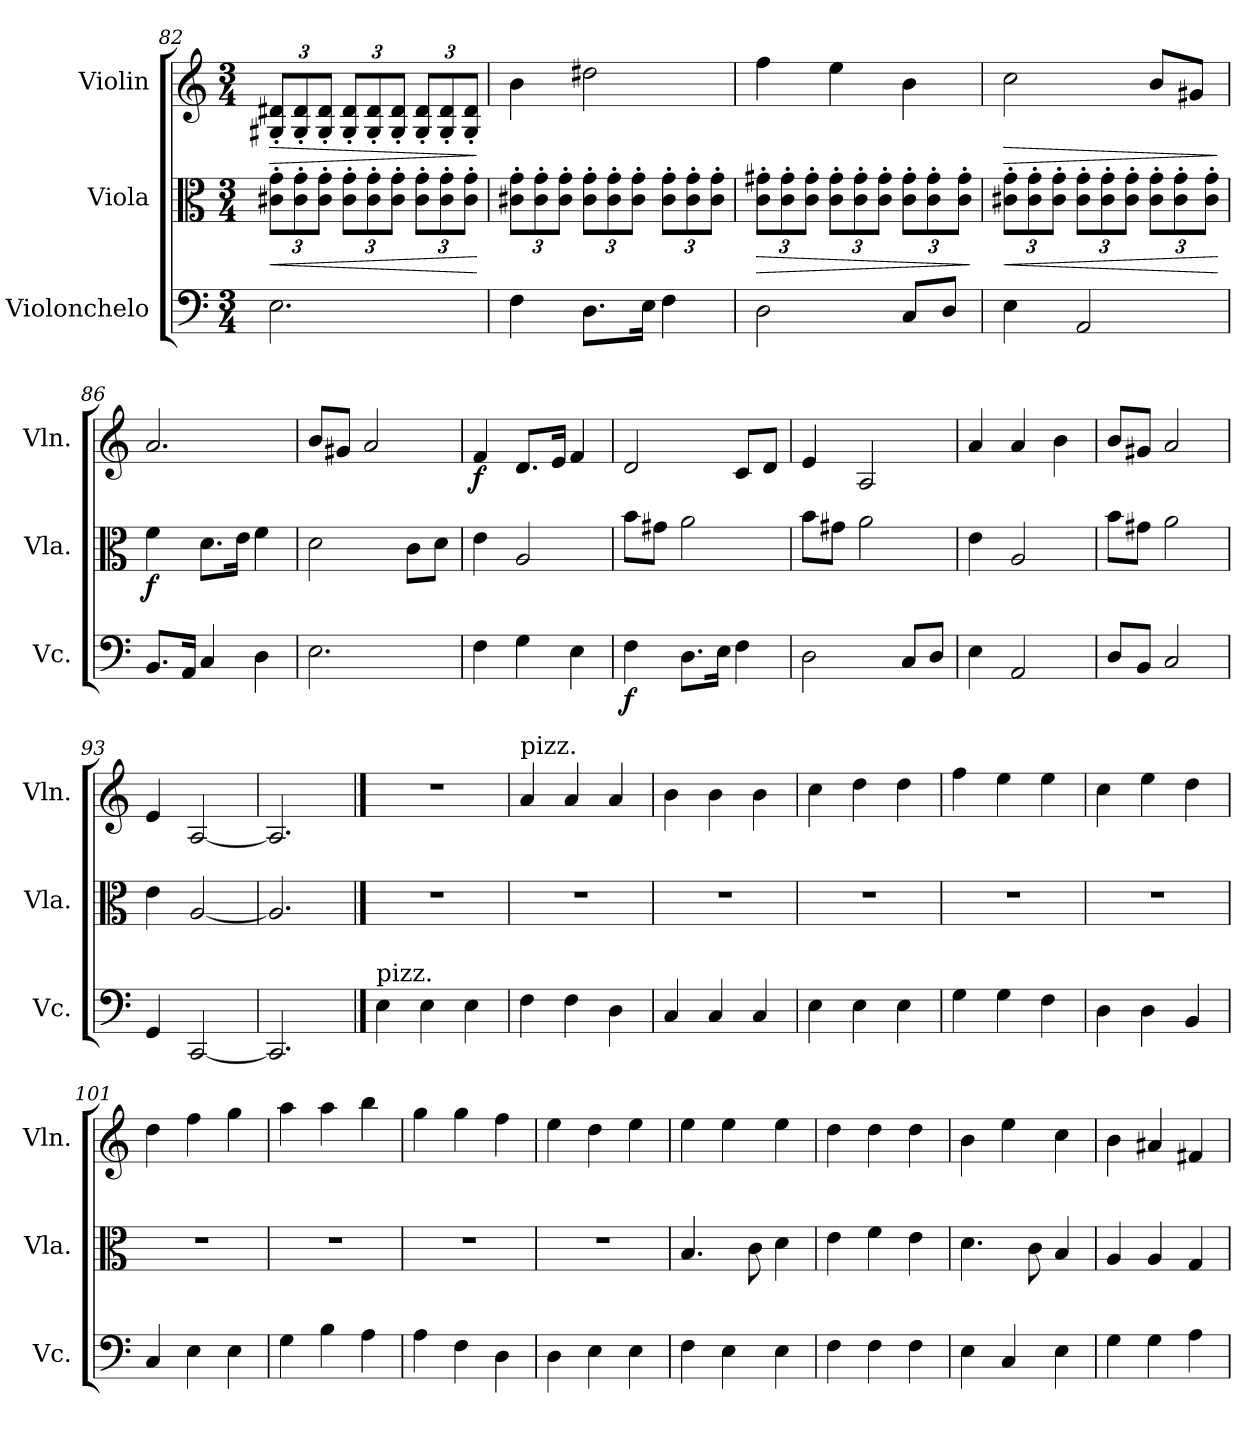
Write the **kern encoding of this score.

**kern	**dynam	**kern	**dynam	**kern	**dynam
*part3	*part3	*part2	*part2	*part1	*part1
*staff3	*staff3	*staff2	*staff2	*staff1	*staff1
*I"Violonchelo	*	*I"Viola	*	*I"Violin	*
*I'Vc.	*	*I'Vla.	*	*I'Vln.	*
*clefF4	*	*clefC3	*	*clefG2	*
*k[]	*	*k[]	*	*k[]	*
*M3/4	*	*M3/4	*	*M3/4	*
*	*	*Xbrackettup	*	*	*
=82	=82	=82	=82	=82	=82
!	!	!	!LO:HP:b	!	!
*	*	*	*	*Xbrackettup	*
!	!	!	!	!	!LO:HP:b
2.E\	.	12c#X\' 12g\'L	<	12G#X/' 12d#X/'L	>
.	.	12c#\' 12g\'	.	12G#/' 12d#/'	.
.	.	12c#\' 12g\'J	.	12G#/' 12d#/'J	.
.	.	12c#\' 12g\'L	.	12G#/' 12d#/'L	.
.	.	12c#\' 12g\'	.	12G#/' 12d#/'	.
.	.	12c#\' 12g\'J	.	12G#/' 12d#/'J	.
.	.	12c#\' 12g\'L	.	12G#/' 12d#/'L	.
.	.	12c#\' 12g\'	.	12G#/' 12d#/'	.
.	.	12c#\' 12g\'J	.	12G#/' 12d#/'J	.
.	.	.	[	.	]
=83	=83	=83	=83	=83	=83
4F\	.	12c#X\' 12g\'L	.	4b\	.
.	.	12c#\' 12g\'	.	.	.
.	.	12c#\' 12g\'J	.	.	.
8.D\L	.	12c#\' 12g\'L	.	2dd#X\	.
.	.	12c#\' 12g\'	.	.	.
.	.	12c#\' 12g\'J	.	.	.
16E\Jk	.	.	.	.	.
4F\	.	12c#\' 12g\'L	.	.	.
.	.	12c#\' 12g\'	.	.	.
.	.	12c#\' 12g\'J	.	.	.
=84	=84	=84	=84	=84	=84
!	!	!	!LO:HP:b	!	!
2D\	.	12c\' 12g#X\'L	>	4ff\	.
.	.	12c\' 12g#\'	.	.	.
.	.	12c\' 12g#\'J	.	.	.
.	.	12c\' 12g#\'L	.	4ee\	.
.	.	12c\' 12g#\'	.	.	.
.	.	12c\' 12g#\'J	.	.	.
8C/L	.	12c\' 12g#\'L	.	4b\	.
.	.	12c\' 12g#\'	.	.	.
8D/J	.	.	.	.	.
.	.	12c\' 12g#\'J	.	.	.
.	.	.	]	.	.
!!LO:LB:g=z
=85	=85	=85	=85	=85	=85
!	!	!	!LO:HP:b	!	!LO:HP:b
4E\	.	12c#X\' 12g\'L	<	2cc\	>
.	.	12c#\' 12g\'	.	.	.
.	.	12c#\' 12g\'J	.	.	.
2AA/	.	12c#\' 12g\'L	.	.	.
.	.	12c#\' 12g\'	.	.	.
.	.	12c#\' 12g\'J	.	.	.
.	.	12c#\' 12g\'L	.	8b/L	.
.	.	12c#\' 12g\'	.	.	.
.	.	.	.	8g#X/J	.
.	.	12c#\' 12g\'J	.	.	.
.	.	.	[	.	]
=86	=86	=86	=86	=86	=86
!	!	!	!LO:DY:b	!	!
8.BB/L	.	4f\	f	2.a/	.
16AA/Jk	.	.	.	.	.
4C/	.	8.d\L	.	.	.
.	.	16e\Jk	.	.	.
4D\	.	4f\	.	.	.
=87	=87	=87	=87	=87	=87
2.E\	.	2d\	.	8b/L	.
.	.	.	.	8g#X/J	.
.	.	.	.	2a/	.
.	.	8c\L	.	.	.
.	.	8d\J	.	.	.
=88	=88	=88	=88	=88	=88
!	!	!	!	!	!LO:DY:b
4F\	.	4e\	.	4f/	f
4G\	.	2A/	.	8.d/L	.
.	.	.	.	16e/Jk	.
4E\	.	.	.	4f/	.
=89	=89	=89	=89	=89	=89
!	!LO:DY:b	!	!	!	!
4F\	f	8b\L	.	2d/	.
.	.	8g#X\J	.	.	.
8.D\L	.	2a\	.	.	.
16E\Jk	.	.	.	.	.
4F\	.	.	.	8c/L	.
.	.	.	.	8d/J	.
=90	=90	=90	=90	=90	=90
2D\	.	8b\L	.	4e/	.
.	.	8g#X\J	.	.	.
.	.	2a\	.	2A/	.
8C/L	.	.	.	.	.
8D/J	.	.	.	.	.
=91	=91	=91	=91	=91	=91
4E\	.	4e\	.	4a/	.
2AA/	.	2A/	.	4a/	.
.	.	.	.	4b\	.
!!LO:PB:g=z
=92	=92	=92	=92	=92	=92
8D/L	.	8b\L	.	8b/L	.
8BB/J	.	8g#X\J	.	8g#X/J	.
2C/	.	2a\	.	2a/	.
=93	=93	=93	=93	=93	=93
4GG/	.	4e\	.	4e/	.
[2CC/	.	[2A/	.	[2A/	.
=94	=94	=94	=94	=94	=94
2.CC/]	.	2.A/]	.	2.A/]	.
==95	==95	==95	==95	==95	==95
!LO:TX:a:t=pizz.	!	!	!	!	!
4E\	.	2.r	.	2.r	.
4E\	.	.	.	.	.
4E\	.	.	.	.	.
=96	=96	=96	=96	=96	=96
!	!	!	!	!LO:TX:a:t=pizz.	!
4F\	.	2.r	.	4a/	.
4F\	.	.	.	4a/	.
4D\	.	.	.	4a/	.
=97	=97	=97	=97	=97	=97
4C/	.	2.r	.	4b\	.
4C/	.	.	.	4b\	.
4C/	.	.	.	4b\	.
=98	=98	=98	=98	=98	=98
4E\	.	2.r	.	4cc\	.
4E\	.	.	.	4dd\	.
4E\	.	.	.	4dd\	.
=99	=99	=99	=99	=99	=99
4G\	.	2.r	.	4ff\	.
4G\	.	.	.	4ee\	.
4F\	.	.	.	4ee\	.
=100	=100	=100	=100	=100	=100
4D\	.	2.r	.	4cc\	.
4D\	.	.	.	4ee\	.
4BB/	.	.	.	4dd\	.
=101	=101	=101	=101	=101	=101
4C/	.	2.r	.	4dd\	.
4E\	.	.	.	4ff\	.
4E\	.	.	.	4gg\	.
=102	=102	=102	=102	=102	=102
4G\	.	2.r	.	4aa\	.
4B\	.	.	.	4aa\	.
4A\	.	.	.	4bb\	.
=103	=103	=103	=103	=103	=103
4A\	.	2.r	.	4gg\	.
4F\	.	.	.	4gg\	.
4D\	.	.	.	4ff\	.
!!LO:LB:g=z
=104	=104	=104	=104	=104	=104
4D\	.	2.r	.	4ee\	.
4E\	.	.	.	4dd\	.
4E\	.	.	.	4ee\	.
=105	=105	=105	=105	=105	=105
4F\	.	4.B/	.	4ee\	.
4E\	.	.	.	4ee\	.
.	.	8c\	.	.	.
4E\	.	4d\	.	4ee\	.
=106	=106	=106	=106	=106	=106
4F\	.	4e\	.	4dd\	.
4F\	.	4f\	.	4dd\	.
4F\	.	4e\	.	4dd\	.
=107	=107	=107	=107	=107	=107
4E\	.	4.d\	.	4b\	.
4C/	.	.	.	4ee\	.
.	.	8c\	.	.	.
4E\	.	4B/	.	4cc\	.
=108	=108	=108	=108	=108	=108
4G\	.	4A/	.	4b\	.
4G\	.	4A/	.	4a#X/	.
4A\	.	4G/	.	4f#X/	.
=	=	=	=	=	=
*-	*-	*-	*-	*-	*-
